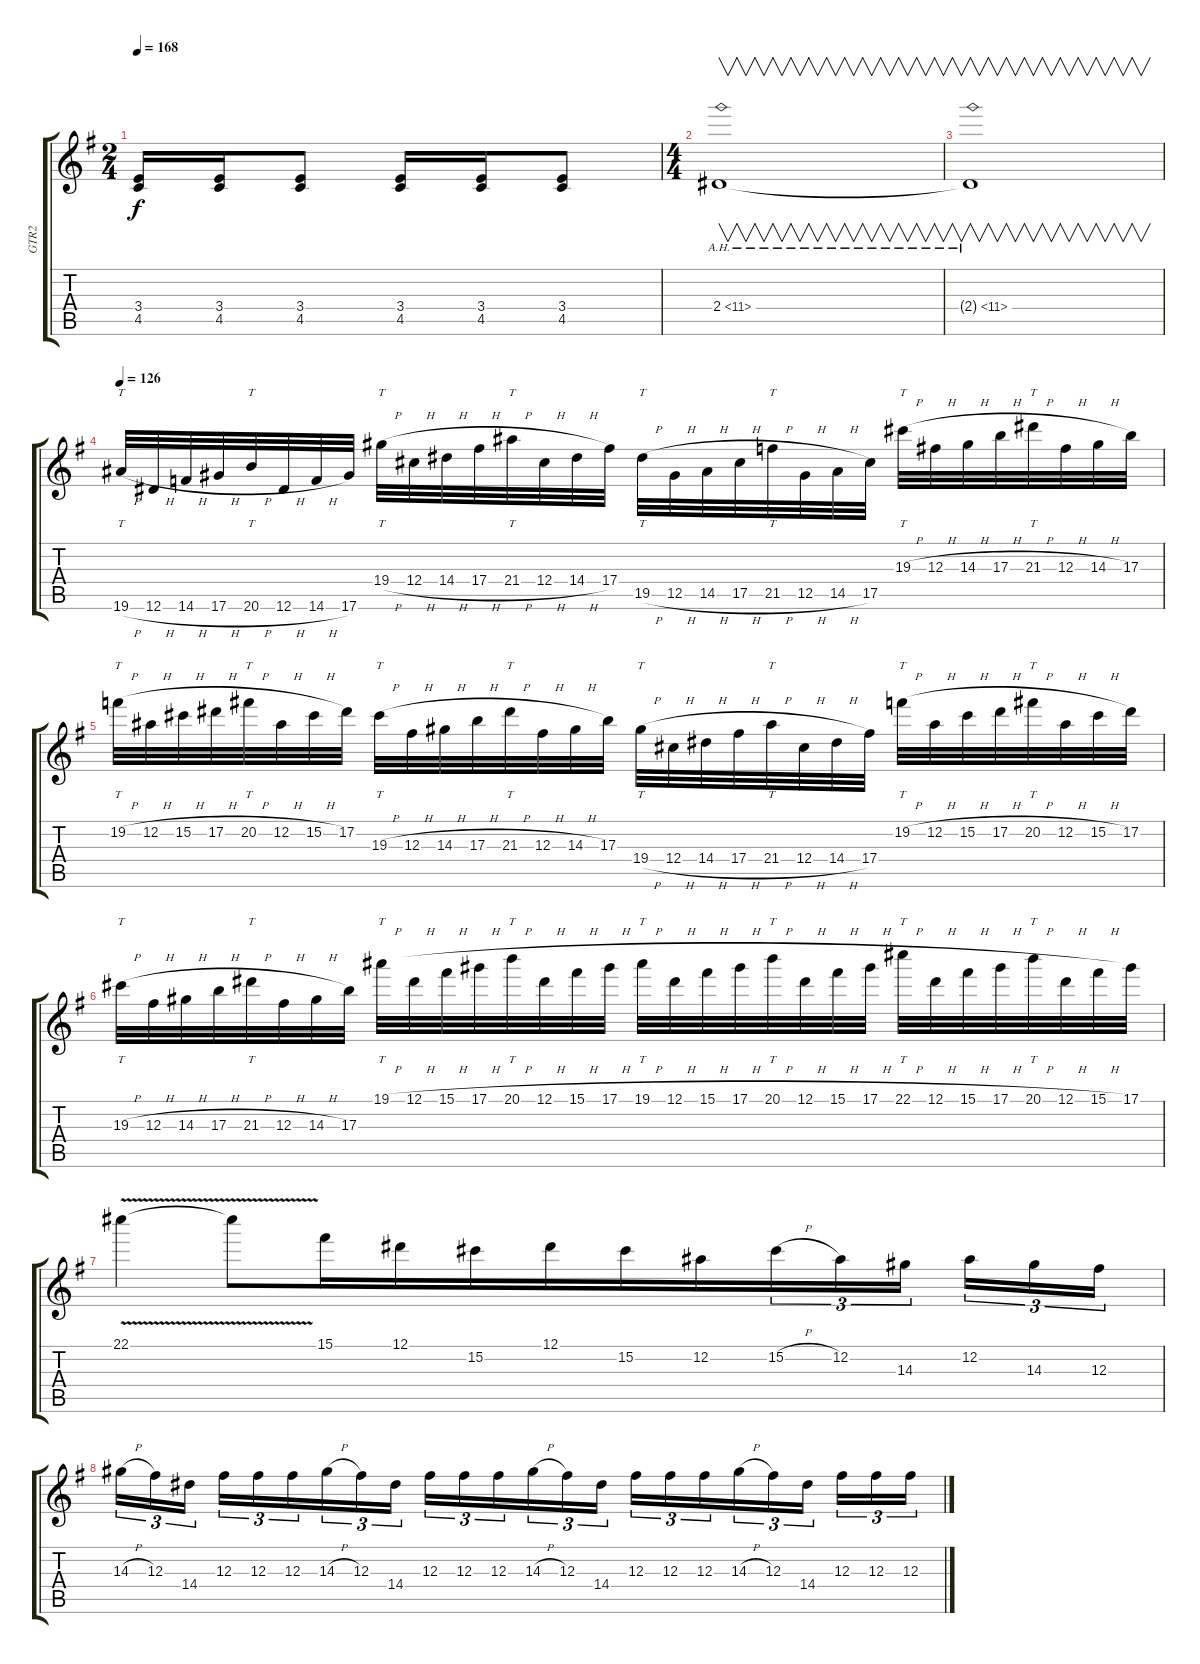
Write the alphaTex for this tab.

\track ("GTR2" "GTR2") {instrument distortionguitar}
\staff {score tabs}
\tuning (Eb4 Bb3 Gb3 Db3 Ab2 Eb2) {hide}
\ts (2 4)
\tempo 168
\clef g2
\ks eminor
(3.4 4.5).16{dy f} (3.4 4.5).16 (3.4 4.5).8 (3.4 4.5).16 (3.4 4.5).16 (3.4 4.5).8 |
\ts (4 4)
2.4{ah 9}.1{v} |
2.4{ah 9 t}.1{v} |
\tempo 126
19.6{h}.32{tt beam merge} 12.6{h}.32{beam merge} 14.6{h}.32{beam merge} 17.6{h}.32 20.6{h}.32{tt} 12.6{h}.32 14.6{h}.32 17.6.32 19.4{h}.32{tt} 12.4{h}.32{beam merge} 14.4{h}.32 17.4{h}.32{beam merge} 21.4{h}.32{tt beam merge} 12.4{h}.32 14.4{h}.32 17.4.32 19.5{h}.32{tt} 12.5{h}.32{beam merge} 14.5{h}.32 17.5{h}.32 21.5{h}.32{tt beam merge} 12.5{h}.32 14.5{h}.32{beam merge} 17.5.32 19.3{h}.32{tt} 12.3{h}.32{beam merge} 14.3{h}.32 17.3{h}.32{beam merge} 21.3{h}.32{tt beam merge} 12.3{h}.32 14.3{h}.32{beam merge} 17.3.32 |
19.2{h}.32{tt} 12.2{h}.32{beam merge} 15.2{h}.32 17.2{h}.32 20.2{h}.32{tt} 12.2{h}.32 15.2{h}.32 17.2.32 19.3{h}.32{tt} 12.3{h}.32 14.3{h}.32{beam merge} 17.3{h}.32 21.3{h}.32{tt} 12.3{h}.32{beam merge} 14.3{h}.32 17.3.32 19.4{h}.32{tt} 12.4{h}.32 14.4{h}.32 17.4{h}.32 21.4{h}.32{tt} 12.4{h}.32 14.4{h}.32{beam merge} 17.4.32 19.2{h}.32{tt} 12.2{h}.32 15.2{h}.32 17.2{h}.32 20.2{h}.32{tt} 12.2{h}.32{beam merge} 15.2{h}.32 17.2.32 |
19.3{h}.32{tt} 12.3{h}.32 14.3{h}.32 17.3{h}.32 21.3{h}.32{tt} 12.3{h}.32 14.3{h}.32 17.3.32 19.1{h}.32{tt} 12.1{h}.32 15.1{h}.32 17.1{h}.32 20.1{h}.32{tt} 12.1{h}.32 15.1{h}.32 17.1{h}.32 19.1{h}.32{tt} 12.1{h}.32 15.1{h}.32 17.1{h}.32 20.1{h}.32{tt beam merge} 12.1{h}.32 15.1{h}.32 17.1{h}.32 22.1{h}.32{tt} 12.1{h}.32 15.1{h}.32 17.1{h}.32 20.1{h}.32{tt} 12.1{h}.32 15.1{h}.32 17.1.32 |
22.1{v}.4{beam merge} 22.1{v t}.8{beam merge} 15.1.16{beam merge} 12.1.16{beam merge} 15.2.16{beam merge} 12.1.16{beam merge} 15.2.16{beam merge} 12.2.16{beam merge} 15.2{h}.16{tu (3 2) beam merge} 12.2.16{tu (3 2) beam merge} 14.3.16{tu (3 2) beam splitsecondary} 12.2.16{tu (3 2) beam merge} 14.3.16{tu (3 2) beam merge} 12.3.16{tu (3 2)} |
14.3{h}.16{tu (3 2) beam merge} 12.3.16{tu (3 2) beam merge} 14.4.16{tu (3 2) beam splitsecondary} 12.3.16{tu (3 2) beam merge} 12.3.16{tu (3 2) beam merge} 12.3.16{tu (3 2) beam merge} 14.3{h}.16{tu (3 2) beam merge} 12.3.16{tu (3 2) beam merge} 14.4.16{tu (3 2) beam splitsecondary} 12.3.16{tu (3 2) beam merge} 12.3.16{tu (3 2) beam merge} 12.3.16{tu (3 2) beam merge} 14.3{h}.16{tu (3 2) beam merge} 12.3.16{tu (3 2) beam merge} 14.4.16{tu (3 2) beam splitsecondary} 12.3.16{tu (3 2) beam merge} 12.3.16{tu (3 2) beam merge} 12.3.16{tu (3 2) beam merge} 14.3{h}.16{tu (3 2) beam merge} 12.3.16{tu (3 2) beam merge} 14.4.16{tu (3 2) beam splitsecondary} 12.3.16{tu (3 2) beam merge} 12.3.16{tu (3 2) beam merge} 12.3.16{tu (3 2)}
